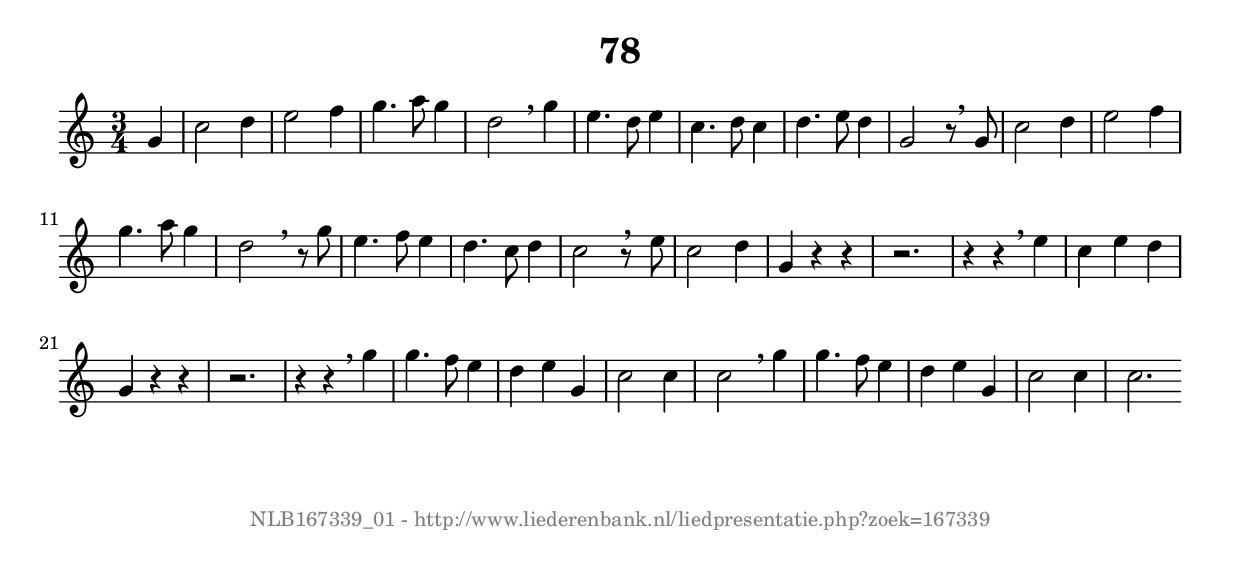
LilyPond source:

%
% produced by wce2krn 1.64 (7 June 2014)
%
\version"2.16"
#(append! paper-alist '(("long" . (cons (* 210 mm) (* 2000 mm)))))
#(set-default-paper-size "long")
sb = {\breathe}
mBreak = {\breathe }
bBreak = {\breathe }
x = {\once\override NoteHead #'style = #'cross }
gl=\glissando
itime={\override Staff.TimeSignature #'stencil = ##f }
ficta = {\once\set suggestAccidentals = ##t}
fine = {\once\override Score.RehearsalMark #'self-alignment-X = #1 \mark \markup {\italic{Fine}}}
dc = {\once\override Score.RehearsalMark #'self-alignment-X = #1 \mark \markup {\italic{D.C.}}}
dcf = {\once\override Score.RehearsalMark #'self-alignment-X = #1 \mark \markup {\italic{D.C. al Fine}}}
dcc = {\once\override Score.RehearsalMark #'self-alignment-X = #1 \mark \markup {\italic{D.C. al Coda}}}
ds = {\once\override Score.RehearsalMark #'self-alignment-X = #1 \mark \markup {\italic{D.S.}}}
dsf = {\once\override Score.RehearsalMark #'self-alignment-X = #1 \mark \markup {\italic{D.S. al Fine}}}
dsc = {\once\override Score.RehearsalMark #'self-alignment-X = #1 \mark \markup {\italic{D.S. al Coda}}}
pv = {\set Score.repeatCommands = #'((volta "1"))}
sv = {\set Score.repeatCommands = #'((volta "2"))}
tv = {\set Score.repeatCommands = #'((volta "3"))}
qv = {\set Score.repeatCommands = #'((volta "4"))}
xv = {\set Score.repeatCommands = #'((volta #f))}
\header{ tagline = ""
title = "78"
}
\score {{
\key c \major
\relative g'
{
\set melismaBusyProperties = #'()
\partial 32*8
\time 3/4
\tempo 4=120
\override Score.MetronomeMark #'transparent = ##t
\override Score.RehearsalMark #'break-visibility = #(vector #t #t #f)
g4 c2 d4 e2 f4 g4. a8 g4 d2 \sb g4 e4. d8 e4 c4. d8 c4 d4. e8 d4 g,2 r8 \mBreak
g8 c2 d4 e2 f4 g4. a8 g4 d2 \sb r8 g e4. f8 e4 d4. c8 d4 c2 r8 \bar ":|:" \bBreak
e8 c2 d4 g, r r r2. r4 r \sb e' c e d g, r r r2. r4 r \mBreak
g'4 g4. f8 e4 d e g, c2 c4 c2 \sb g'4 g4. f8 e4 d e g, c2 c4 c2. \bar ":|"
 }}
 \midi { }
 \layout {
            indent = 0.0\cm
}
}
\markup { \vspace #0 } \markup { \with-color #grey \fill-line { \center-column { \smaller "NLB167339_01 - http://www.liederenbank.nl/liedpresentatie.php?zoek=167339" } } }
